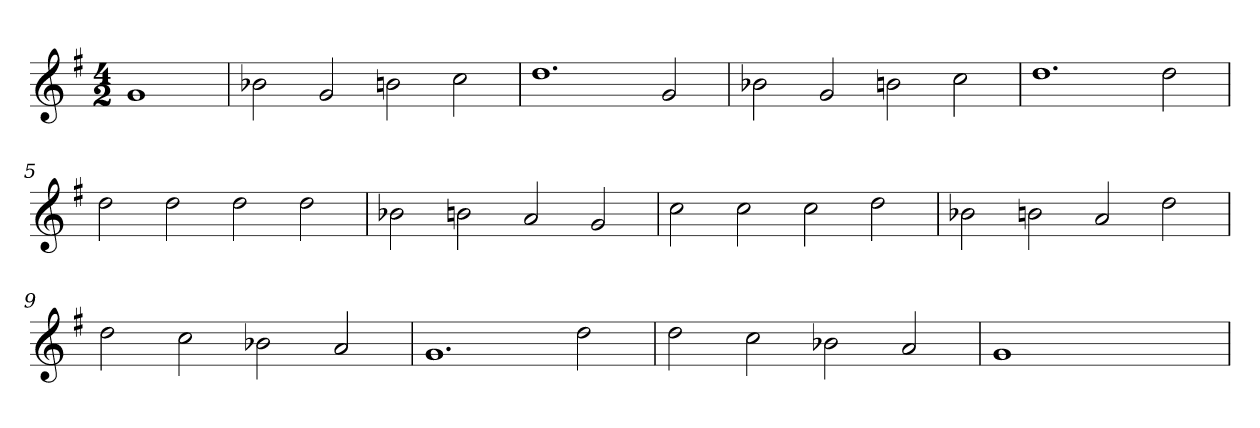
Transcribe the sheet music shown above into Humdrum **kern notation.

**kern
*part1
*staff1
*clefG2
*k[f#]
*G:
*M4/2
=
1g
=1
2b-X
2g
2b
2cc
=2
1.dd
2g
=3
2b-X
2g
2b
2cc
=4
1.dd
2dd
=5
2dd
2dd
2dd
2dd
=6
2b-X
2b
2a
2g
=7
2cc
2cc
2cc
2dd
=8
2b-X
2b
2a
2dd
=9
2dd
2cc
2b-X
2a
=10
1.g
2dd
=11
2dd
2cc
2b-X
2a
=12
1g
1ryy
=
*-
